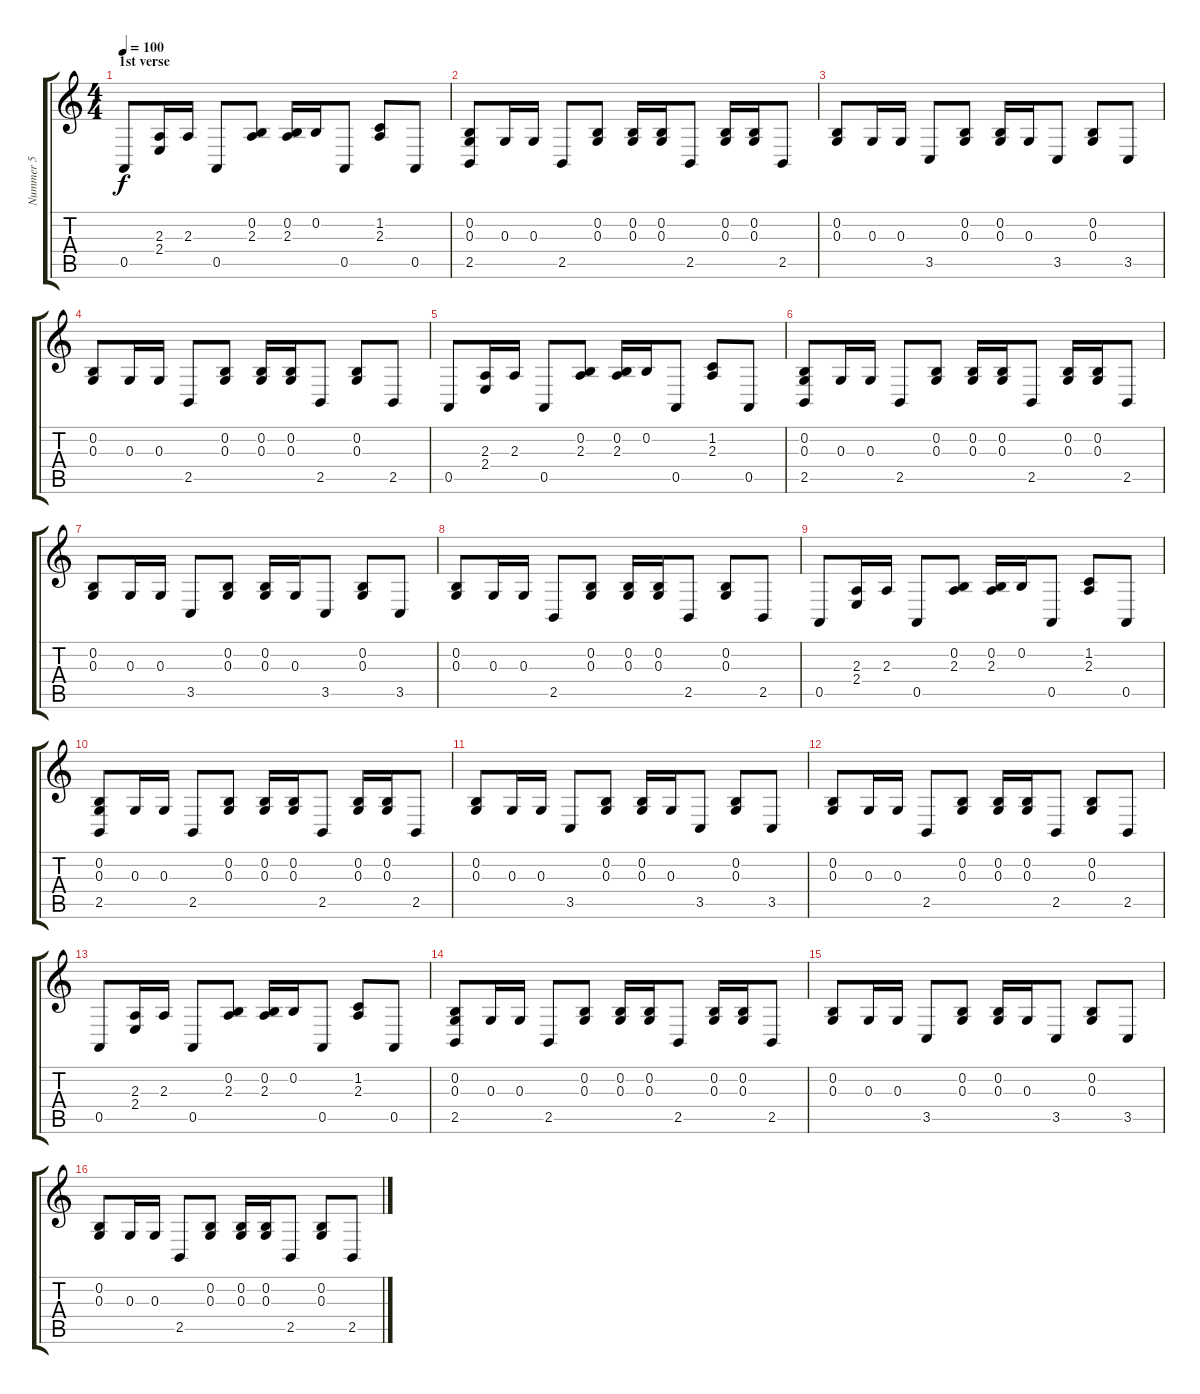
\track ("Nummer 5" "Nummer 5") {instrument whistle}
\staff {score tabs}
\tuning (E4 B3 G3 D3 A2 E2) {hide}
\ts (4 4)
\section ("" "1st verse")
\tempo 100
\clef g2
\ks c
0.5.8{dy f} (2.3 2.4).16 2.3.16 0.5.8 (0.2 2.3).8 (0.2 2.3).16 0.2.16 0.5.8 (1.2 2.3).8 0.5.8 |
(0.2 0.3 2.5).8 0.3.16 0.3.16 2.5.8 (0.2 0.3).8 (0.2 0.3).16 (0.2 0.3).16 2.5.8 (0.2 0.3).16 (0.2 0.3).16 2.5.8 |
(0.2 0.3).8 0.3.16 0.3.16 3.5.8 (0.2 0.3).8 (0.2 0.3).16 0.3.16 3.5.8 (0.2 0.3).8 3.5.8 |
(0.2 0.3).8 0.3.16 0.3.16 2.5.8 (0.2 0.3).8 (0.2 0.3).16 (0.2 0.3).16 2.5.8 (0.2 0.3).8 2.5.8 |
0.5.8 (2.3 2.4).16 2.3.16 0.5.8 (0.2 2.3).8 (0.2 2.3).16 0.2.16 0.5.8 (1.2 2.3).8 0.5.8 |
(0.2 0.3 2.5).8 0.3.16 0.3.16 2.5.8 (0.2 0.3).8 (0.2 0.3).16 (0.2 0.3).16 2.5.8 (0.2 0.3).16 (0.2 0.3).16 2.5.8 |
(0.2 0.3).8 0.3.16 0.3.16 3.5.8 (0.2 0.3).8 (0.2 0.3).16 0.3.16 3.5.8 (0.2 0.3).8 3.5.8 |
(0.2 0.3).8 0.3.16 0.3.16 2.5.8 (0.2 0.3).8 (0.2 0.3).16 (0.2 0.3).16 2.5.8 (0.2 0.3).8 2.5.8 |
0.5.8 (2.3 2.4).16 2.3.16 0.5.8 (0.2 2.3).8 (0.2 2.3).16 0.2.16 0.5.8 (1.2 2.3).8 0.5.8 |
(0.2 0.3 2.5).8 0.3.16 0.3.16 2.5.8 (0.2 0.3).8 (0.2 0.3).16 (0.2 0.3).16 2.5.8 (0.2 0.3).16 (0.2 0.3).16 2.5.8 |
(0.2 0.3).8 0.3.16 0.3.16 3.5.8 (0.2 0.3).8 (0.2 0.3).16 0.3.16 3.5.8 (0.2 0.3).8 3.5.8 |
(0.2 0.3).8 0.3.16 0.3.16 2.5.8 (0.2 0.3).8 (0.2 0.3).16 (0.2 0.3).16 2.5.8 (0.2 0.3).8 2.5.8 |
0.5.8 (2.3 2.4).16 2.3.16 0.5.8 (0.2 2.3).8 (0.2 2.3).16 0.2.16 0.5.8 (1.2 2.3).8 0.5.8 |
(0.2 0.3 2.5).8 0.3.16 0.3.16 2.5.8 (0.2 0.3).8 (0.2 0.3).16 (0.2 0.3).16 2.5.8 (0.2 0.3).16 (0.2 0.3).16 2.5.8 |
(0.2 0.3).8 0.3.16 0.3.16 3.5.8 (0.2 0.3).8 (0.2 0.3).16 0.3.16 3.5.8 (0.2 0.3).8 3.5.8 |
(0.2 0.3).8 0.3.16 0.3.16 2.5.8 (0.2 0.3).8 (0.2 0.3).16 (0.2 0.3).16 2.5.8 (0.2 0.3).8 2.5.8
